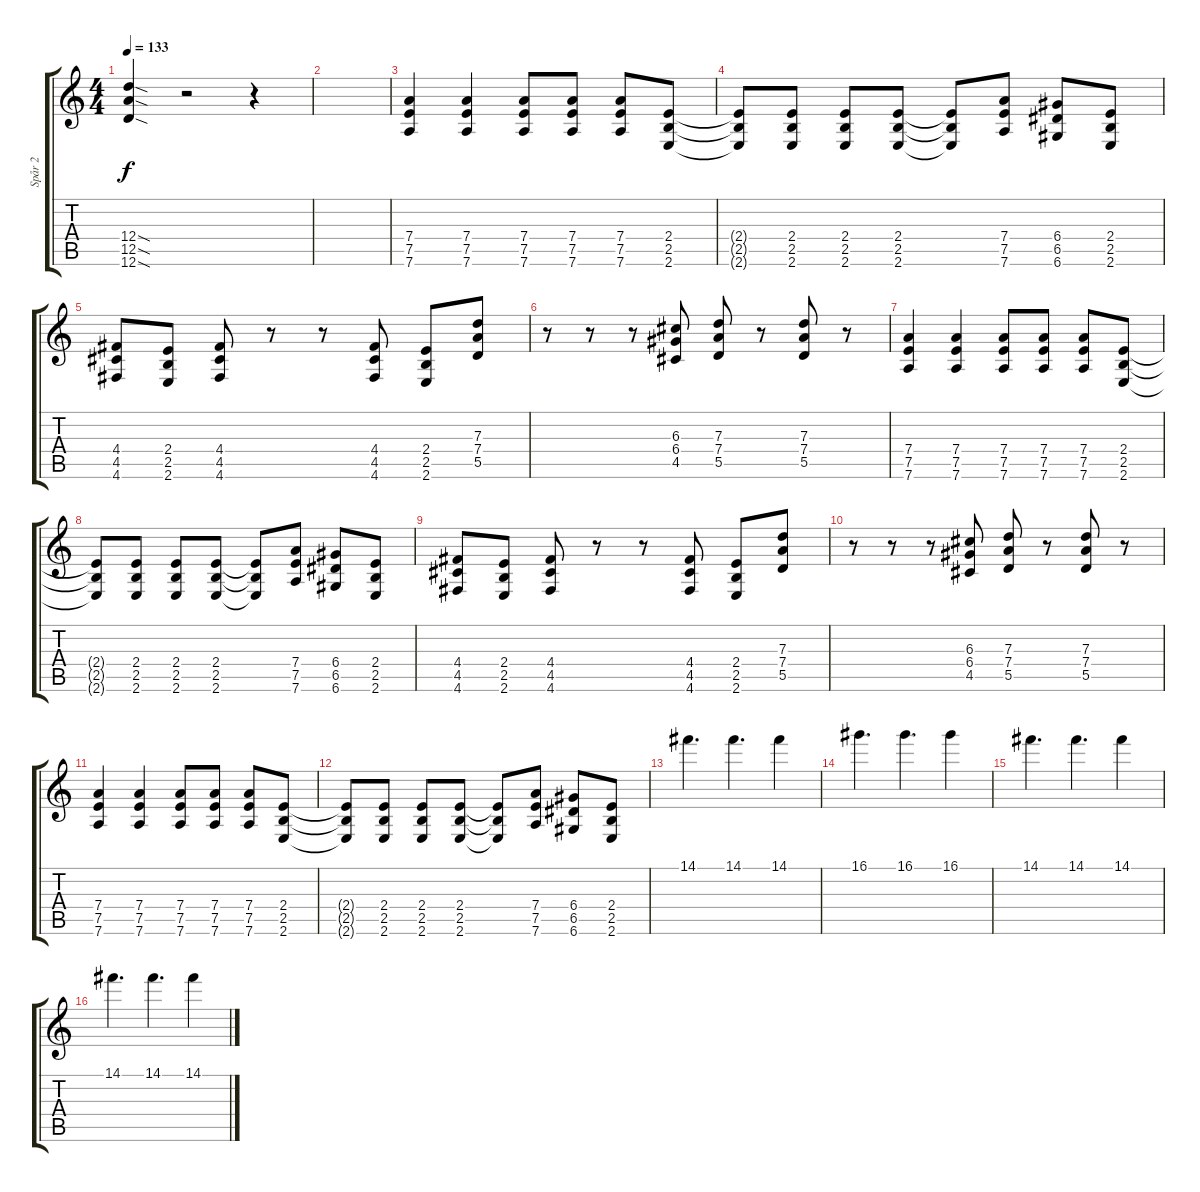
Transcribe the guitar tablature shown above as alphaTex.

\track ("Spår 2" "Spår 2") {instrument distortionguitar}
\staff {score tabs}
\tuning (E4 B3 G3 D3 A2 D2) {hide}
\ts (4 4)
\tempo 133
\clef g2
\ks c
(12.4{sod} 12.5{sod} 12.6{sod}).4{dy f} r.2 r.4 |
|
(7.4 7.5 7.6).4 (7.4 7.5 7.6).4 (7.4 7.5 7.6).8 (7.4 7.5 7.6).8 (7.4 7.5 7.6).8 (2.4 2.5 2.6).8 |
(2.4{t} 2.5{t} 2.6{t}).8 (2.4 2.5 2.6).8 (2.4 2.5 2.6).8 (2.4 2.5 2.6).8 (2.4{t} 2.5{t} 2.6{t}).8 (7.4 7.5 7.6).8 (6.4 6.5 6.6).8 (2.4 2.5 2.6).8 |
(4.4 4.5 4.6).8 (2.4 2.5 2.6).8 (4.4 4.5 4.6).8 r.8 r.8 (4.4 4.5 4.6).8 (2.4 2.5 2.6).8 (7.3 7.4 5.5).8 |
r.8 r.8 r.8 (6.3 6.4 4.5).8 (7.3 7.4 5.5).8 r.8 (7.3 7.4 5.5).8 r.8 |
(7.4 7.5 7.6).4 (7.4 7.5 7.6).4 (7.4 7.5 7.6).8 (7.4 7.5 7.6).8 (7.4 7.5 7.6).8 (2.4 2.5 2.6).8 |
(2.4{t} 2.5{t} 2.6{t}).8 (2.4 2.5 2.6).8 (2.4 2.5 2.6).8 (2.4 2.5 2.6).8 (2.4{t} 2.5{t} 2.6{t}).8 (7.4 7.5 7.6).8 (6.4 6.5 6.6).8 (2.4 2.5 2.6).8 |
(4.4 4.5 4.6).8 (2.4 2.5 2.6).8 (4.4 4.5 4.6).8 r.8 r.8 (4.4 4.5 4.6).8 (2.4 2.5 2.6).8 (7.3 7.4 5.5).8 |
r.8 r.8 r.8 (6.3 6.4 4.5).8 (7.3 7.4 5.5).8 r.8 (7.3 7.4 5.5).8 r.8 |
(7.4 7.5 7.6).4 (7.4 7.5 7.6).4 (7.4 7.5 7.6).8 (7.4 7.5 7.6).8 (7.4 7.5 7.6).8 (2.4 2.5 2.6).8 |
(2.4{t} 2.5{t} 2.6{t}).8 (2.4 2.5 2.6).8 (2.4 2.5 2.6).8 (2.4 2.5 2.6).8 (2.4{t} 2.5{t} 2.6{t}).8 (7.4 7.5 7.6).8 (6.4 6.5 6.6).8 (2.4 2.5 2.6).8 |
14.1.4{d} 14.1.4{d} 14.1.4 |
16.1.4{d} 16.1.4{d} 16.1.4 |
14.1.4{d} 14.1.4{d} 14.1.4 |
14.1.4{d} 14.1.4{d} 14.1.4
